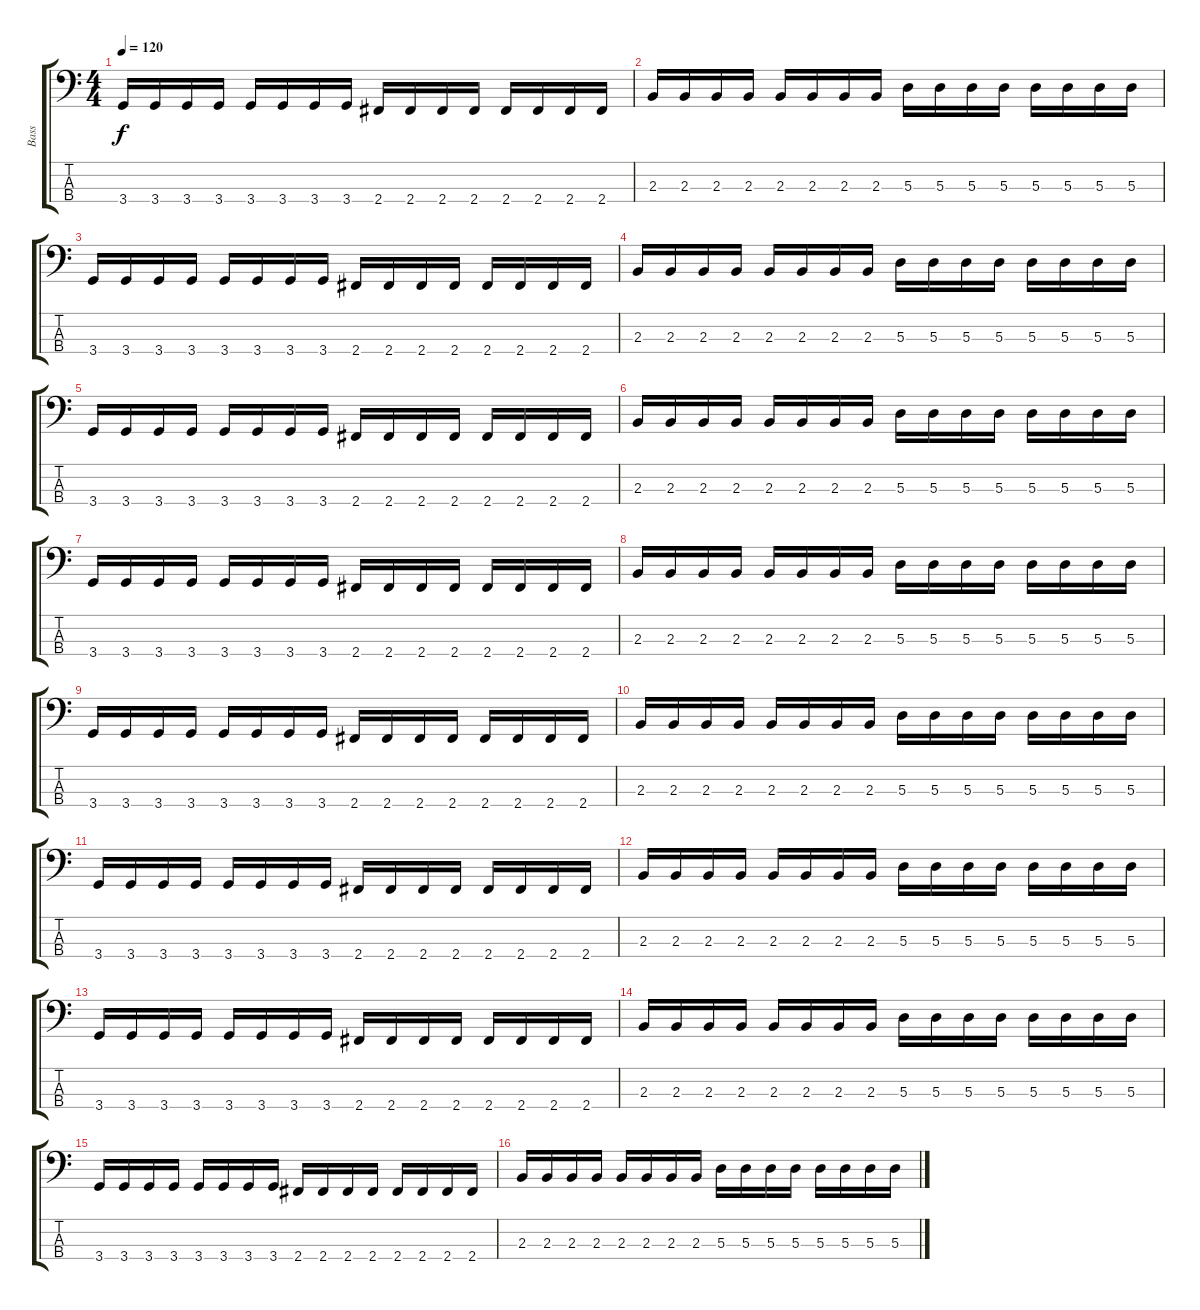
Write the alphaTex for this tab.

\track ("Bass" "Bass") {instrument electricbasspick}
\staff {score tabs}
\tuning (G2 D2 A1 E1) {hide}
\ts (4 4)
\tempo 120
\clef f4
\ks c
3.4.16{dy f} 3.4.16 3.4.16 3.4.16 3.4.16 3.4.16 3.4.16 3.4.16 2.4.16 2.4.16 2.4.16 2.4.16 2.4.16 2.4.16 2.4.16 2.4.16 |
2.3.16 2.3.16 2.3.16 2.3.16 2.3.16 2.3.16 2.3.16 2.3.16 5.3.16 5.3.16 5.3.16 5.3.16 5.3.16 5.3.16 5.3.16 5.3.16 |
3.4.16 3.4.16 3.4.16 3.4.16 3.4.16 3.4.16 3.4.16 3.4.16 2.4.16 2.4.16 2.4.16 2.4.16 2.4.16 2.4.16 2.4.16 2.4.16 |
2.3.16 2.3.16 2.3.16 2.3.16 2.3.16 2.3.16 2.3.16 2.3.16 5.3.16 5.3.16 5.3.16 5.3.16 5.3.16 5.3.16 5.3.16 5.3.16 |
3.4.16 3.4.16 3.4.16 3.4.16 3.4.16 3.4.16 3.4.16 3.4.16 2.4.16 2.4.16 2.4.16 2.4.16 2.4.16 2.4.16 2.4.16 2.4.16 |
2.3.16 2.3.16 2.3.16 2.3.16 2.3.16 2.3.16 2.3.16 2.3.16 5.3.16 5.3.16 5.3.16 5.3.16 5.3.16 5.3.16 5.3.16 5.3.16 |
3.4.16 3.4.16 3.4.16 3.4.16 3.4.16 3.4.16 3.4.16 3.4.16 2.4.16 2.4.16 2.4.16 2.4.16 2.4.16 2.4.16 2.4.16 2.4.16 |
2.3.16 2.3.16 2.3.16 2.3.16 2.3.16 2.3.16 2.3.16 2.3.16 5.3.16 5.3.16 5.3.16 5.3.16 5.3.16 5.3.16 5.3.16 5.3.16 |
3.4.16 3.4.16 3.4.16 3.4.16 3.4.16 3.4.16 3.4.16 3.4.16 2.4.16 2.4.16 2.4.16 2.4.16 2.4.16 2.4.16 2.4.16 2.4.16 |
2.3.16 2.3.16 2.3.16 2.3.16 2.3.16 2.3.16 2.3.16 2.3.16 5.3.16 5.3.16 5.3.16 5.3.16 5.3.16 5.3.16 5.3.16 5.3.16 |
3.4.16 3.4.16 3.4.16 3.4.16 3.4.16 3.4.16 3.4.16 3.4.16 2.4.16 2.4.16 2.4.16 2.4.16 2.4.16 2.4.16 2.4.16 2.4.16 |
2.3.16 2.3.16 2.3.16 2.3.16 2.3.16 2.3.16 2.3.16 2.3.16 5.3.16 5.3.16 5.3.16 5.3.16 5.3.16 5.3.16 5.3.16 5.3.16 |
3.4.16 3.4.16 3.4.16 3.4.16 3.4.16 3.4.16 3.4.16 3.4.16 2.4.16 2.4.16 2.4.16 2.4.16 2.4.16 2.4.16 2.4.16 2.4.16 |
2.3.16 2.3.16 2.3.16 2.3.16 2.3.16 2.3.16 2.3.16 2.3.16 5.3.16 5.3.16 5.3.16 5.3.16 5.3.16 5.3.16 5.3.16 5.3.16 |
3.4.16 3.4.16 3.4.16 3.4.16 3.4.16 3.4.16 3.4.16 3.4.16 2.4.16 2.4.16 2.4.16 2.4.16 2.4.16 2.4.16 2.4.16 2.4.16 |
2.3.16 2.3.16 2.3.16 2.3.16 2.3.16 2.3.16 2.3.16 2.3.16 5.3.16 5.3.16 5.3.16 5.3.16 5.3.16 5.3.16 5.3.16 5.3.16
